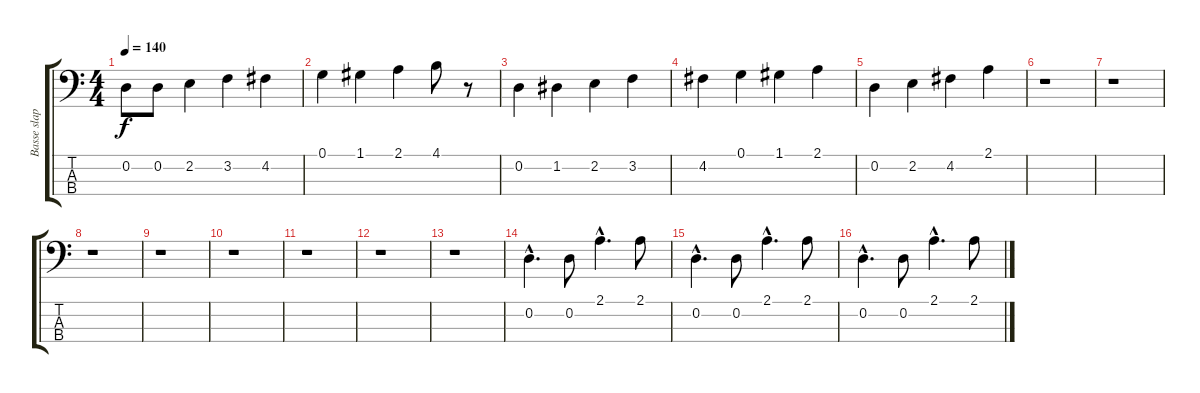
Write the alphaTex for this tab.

\track ("Basse slap " "Basse slap") {instrument slapbass1}
\staff {score tabs}
\tuning (G2 D2 A1 E1) {hide}
\ts (4 4)
\tempo 140
\clef f4
\ks c
0.2.8{dy f} 0.2.8 2.2.4 3.2.4 4.2.4 |
0.1.4 1.1.4 2.1.4 4.1.8 r.8 |
0.2.4 1.2.4 2.2.4 3.2.4 |
4.2.4 0.1.4 1.1.4 2.1.4 |
0.2.4 2.2.4 4.2.4 2.1.4 |
r.1 |
r.1 |
r.1 |
r.1 |
r.1 |
r.1 |
r.1 |
r.1 |
0.2{hac}.4{d} 0.2.8 2.1{hac}.4{d} 2.1.8 |
0.2{hac}.4{d} 0.2.8 2.1{hac}.4{d} 2.1.8 |
0.2{hac}.4{d} 0.2.8 2.1{hac}.4{d} 2.1.8
